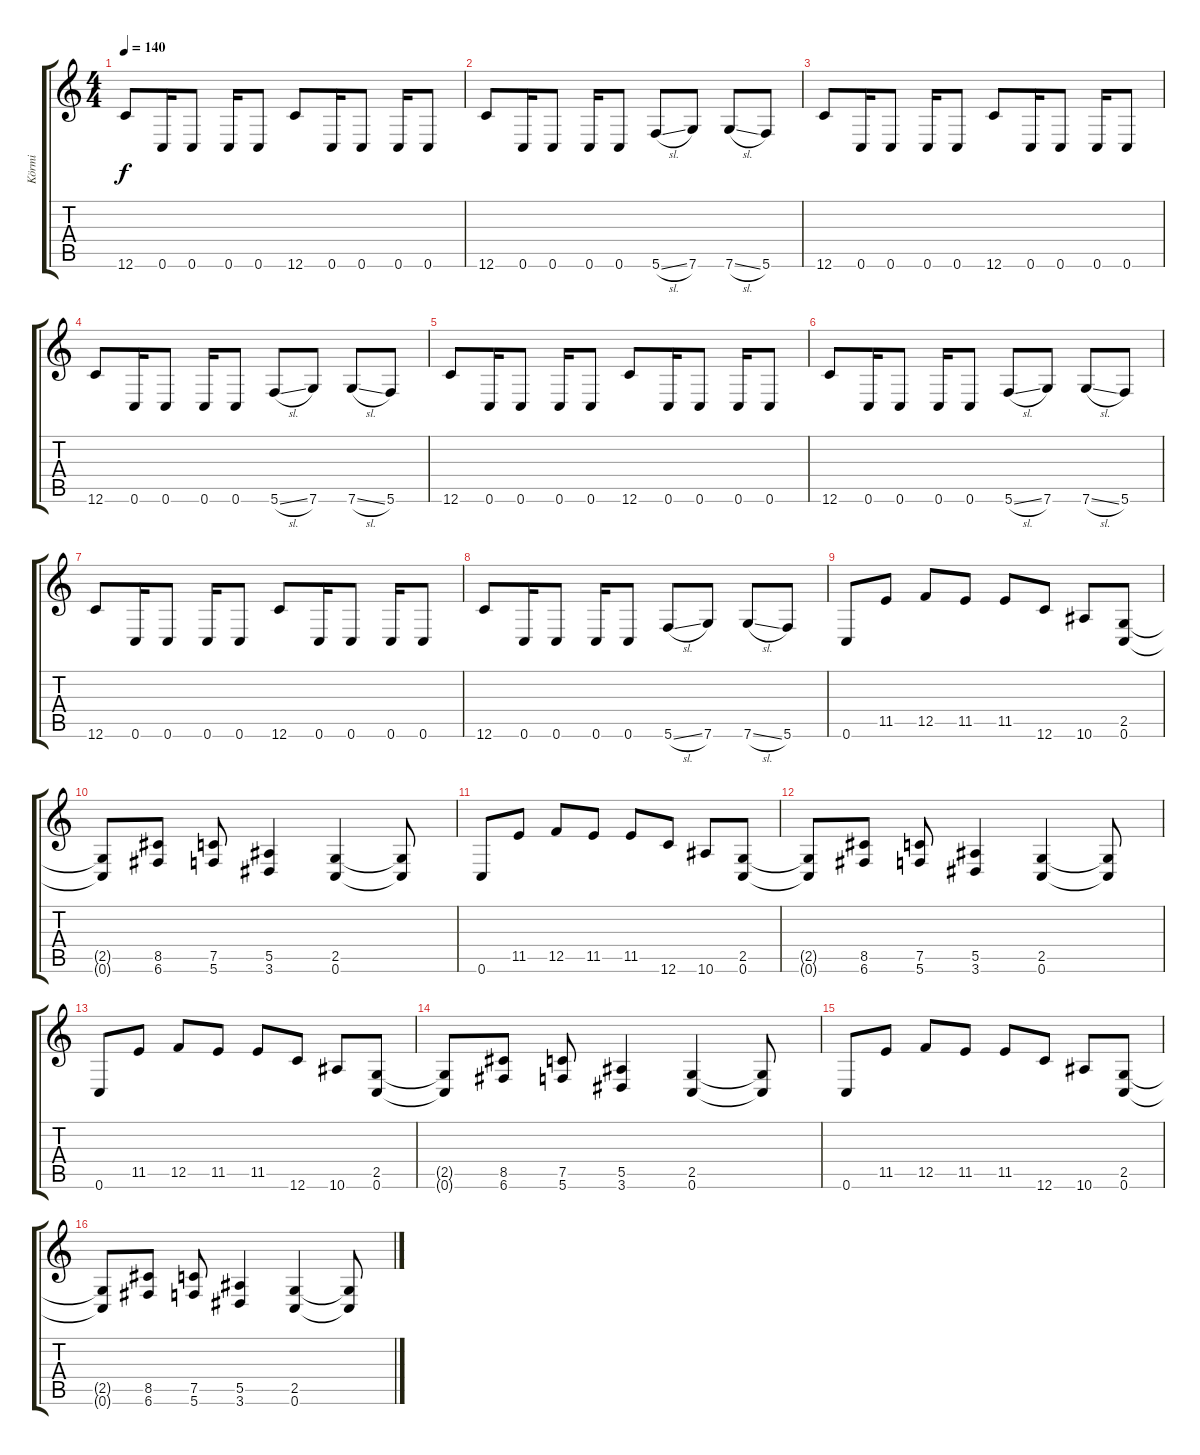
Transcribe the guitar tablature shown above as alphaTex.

\track ("Körmi" "Körmi") {instrument distortionguitar}
\staff {score tabs}
\tuning (C4 G3 Eb3 Bb2 F2 C2) {hide}
\ts (4 4)
\tempo 140
\clef g2
\ks c
12.6.8{dy f} 0.6.16 0.6.8 0.6.16 0.6.8 12.6.8 0.6.16 0.6.8 0.6.16 0.6.8 |
12.6.8 0.6.16 0.6.8 0.6.16 0.6.8 5.6{sl}.8 7.6.8 7.6{sl}.8 5.6.8 |
12.6.8 0.6.16 0.6.8 0.6.16 0.6.8 12.6.8 0.6.16 0.6.8 0.6.16 0.6.8 |
12.6.8 0.6.16 0.6.8 0.6.16 0.6.8 5.6{sl}.8 7.6.8 7.6{sl}.8 5.6.8 |
12.6.8 0.6.16 0.6.8 0.6.16 0.6.8 12.6.8 0.6.16 0.6.8 0.6.16 0.6.8 |
12.6.8 0.6.16 0.6.8 0.6.16 0.6.8 5.6{sl}.8 7.6.8 7.6{sl}.8 5.6.8 |
12.6.8 0.6.16 0.6.8 0.6.16 0.6.8 12.6.8 0.6.16 0.6.8 0.6.16 0.6.8 |
12.6.8 0.6.16 0.6.8 0.6.16 0.6.8 5.6{sl}.8 7.6.8 7.6{sl}.8 5.6.8 |
0.6.8 11.5.8 12.5.8 11.5.8 11.5.8 12.6.8 10.6.8 (2.5 0.6).8 |
(2.5{t} 0.6{t}).8 (8.5 6.6).8 (7.5 5.6).8 (5.5 3.6).4 (2.5 0.6).4 (2.5{t} 0.6{t}).8 |
0.6.8 11.5.8 12.5.8 11.5.8 11.5.8 12.6.8 10.6.8 (2.5 0.6).8 |
(2.5{t} 0.6{t}).8 (8.5 6.6).8 (7.5 5.6).8 (5.5 3.6).4 (2.5 0.6).4 (2.5{t} 0.6{t}).8 |
0.6.8 11.5.8 12.5.8 11.5.8 11.5.8 12.6.8 10.6.8 (2.5 0.6).8 |
(2.5{t} 0.6{t}).8 (8.5 6.6).8 (7.5 5.6).8 (5.5 3.6).4 (2.5 0.6).4 (2.5{t} 0.6{t}).8 |
0.6.8 11.5.8 12.5.8 11.5.8 11.5.8 12.6.8 10.6.8 (2.5 0.6).8 |
(2.5{t} 0.6{t}).8 (8.5 6.6).8 (7.5 5.6).8 (5.5 3.6).4 (2.5 0.6).4 (2.5{t} 0.6{t}).8
